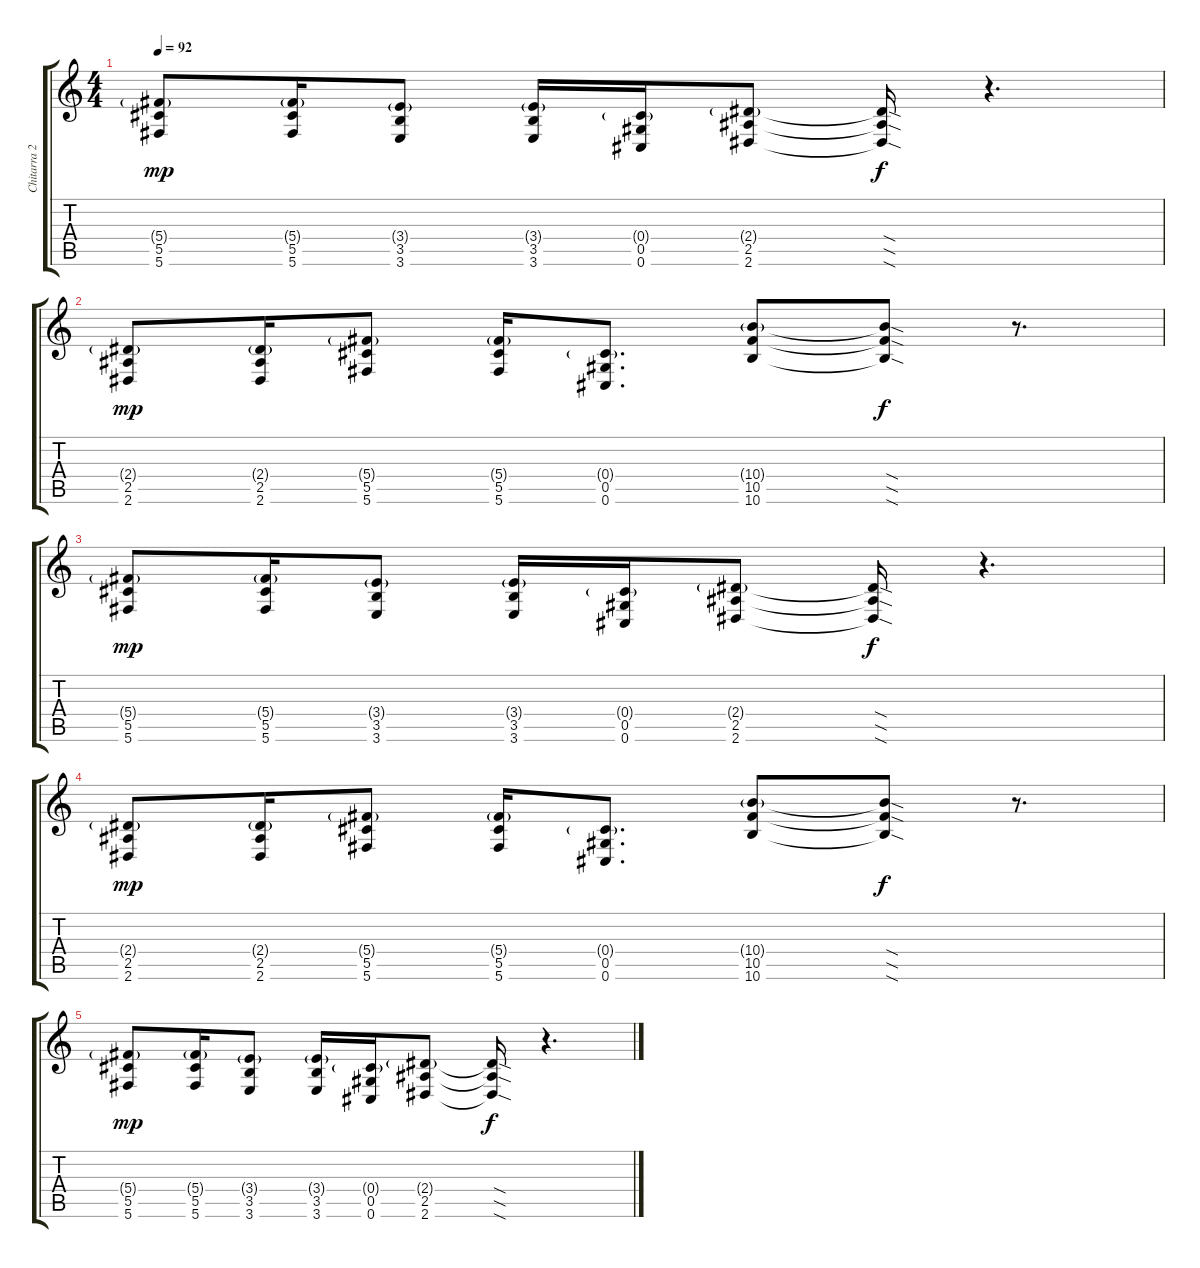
\track ("Chitarra 2" "Chitarra 2") {instrument distortionguitar}
\staff {score tabs}
\tuning (Eb4 Bb3 Gb3 Db3 Ab2 Db2) {hide}
\ts (4 4)
\tempo 92
\clef g2
\ks c
(5.4{g} 5.5 5.6).8{dy mp} (5.4{g} 5.5 5.6).16 (3.4{g} 3.5 3.6).8 (3.4{g} 3.5 3.6).16 (0.4{g} 0.5 0.6).16 (2.4{g} 2.5 2.6).8 (2.4{sod t} 2.5{sod t} 2.6{sod t}).16{dy f} r.4{d} |
(2.4{g} 2.5 2.6).8{dy mp} (2.4{g} 2.5 2.6).16 (5.4{g} 5.5 5.6).8 (5.4{g} 5.5 5.6).16 (0.4{g} 0.5 0.6).8{d} (10.4{g} 10.5 10.6).8 (10.4{sod t} 10.5{sod t} 10.6{sod t}).8{dy f} r.8{d} |
(5.4{g} 5.5 5.6).8{dy mp} (5.4{g} 5.5 5.6).16 (3.4{g} 3.5 3.6).8 (3.4{g} 3.5 3.6).16 (0.4{g} 0.5 0.6).16 (2.4{g} 2.5 2.6).8 (2.4{sod t} 2.5{sod t} 2.6{sod t}).16{dy f} r.4{d} |
(2.4{g} 2.5 2.6).8{dy mp} (2.4{g} 2.5 2.6).16 (5.4{g} 5.5 5.6).8 (5.4{g} 5.5 5.6).16 (0.4{g} 0.5 0.6).8{d} (10.4{g} 10.5 10.6).8 (10.4{sod t} 10.5{sod t} 10.6{sod t}).8{dy f} r.8{d} |
(5.4{g} 5.5 5.6).8{dy mp} (5.4{g} 5.5 5.6).16 (3.4{g} 3.5 3.6).8 (3.4{g} 3.5 3.6).16 (0.4{g} 0.5 0.6).16 (2.4{g} 2.5 2.6).8 (2.4{sod t} 2.5{sod t} 2.6{sod t}).16{dy f} r.4{d}
